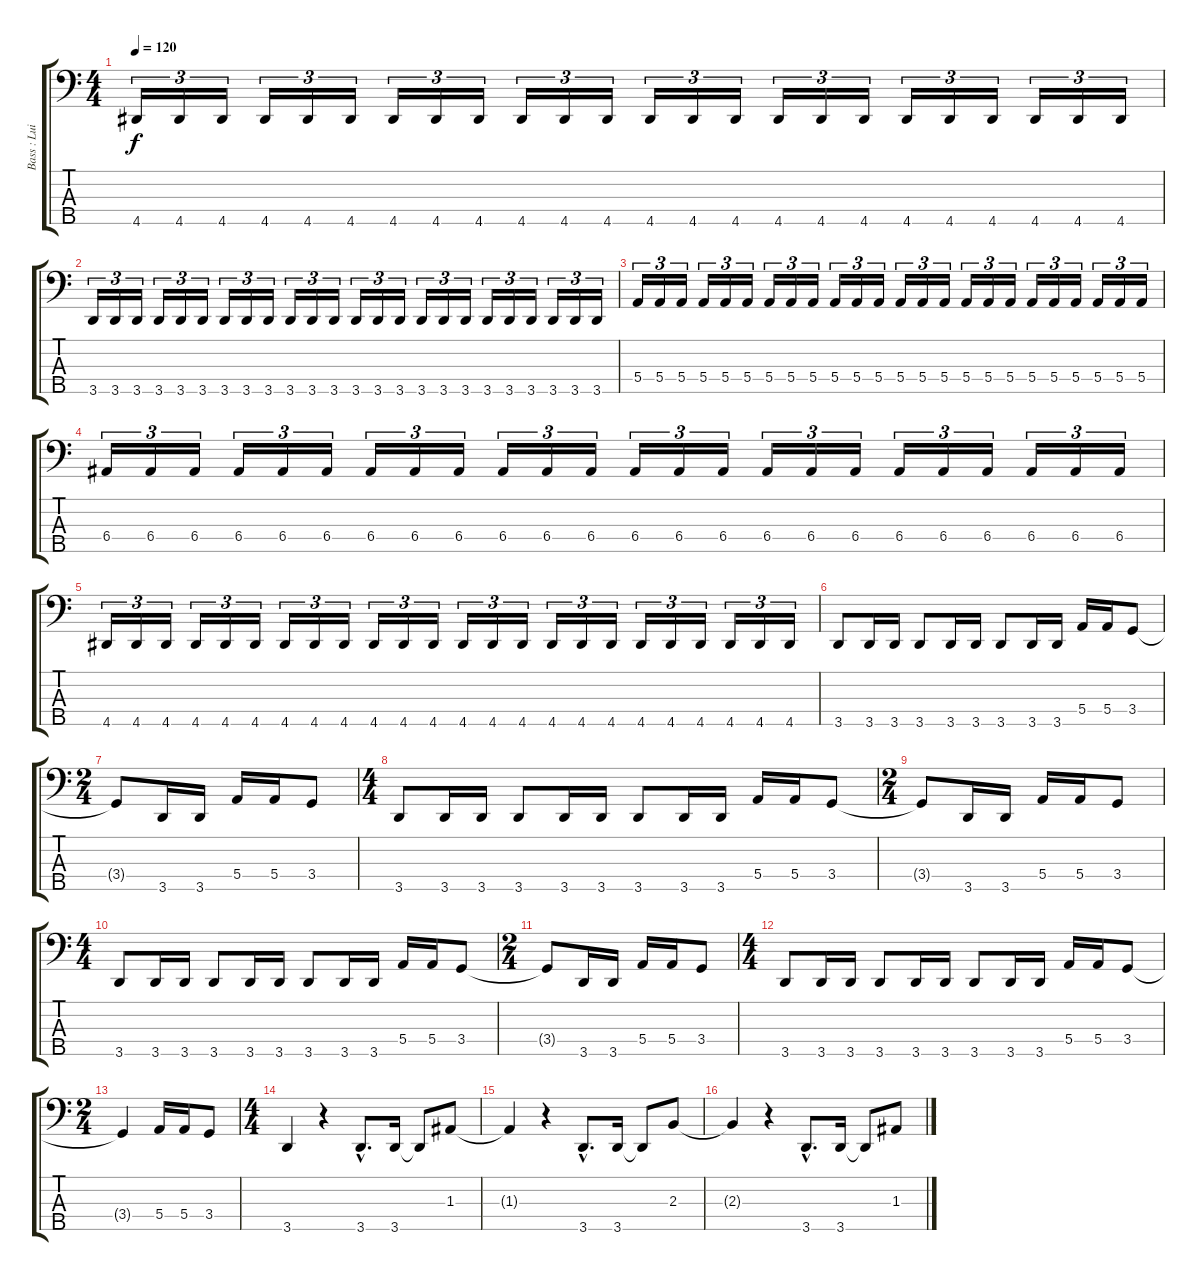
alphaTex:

\track ("Bass : Luis Mariutti" "Bass : Lui") {instrument slapbass1}
\staff {score tabs}
\tuning (G2 D2 A1 E1 B0) {hide}
\ts (4 4)
\tempo 120
\clef f4
\ks c
4.5.16{tu (3 2) dy f} 4.5.16{tu (3 2)} 4.5.16{tu (3 2)} 4.5.16{tu (3 2)} 4.5.16{tu (3 2)} 4.5.16{tu (3 2)} 4.5.16{tu (3 2)} 4.5.16{tu (3 2)} 4.5.16{tu (3 2)} 4.5.16{tu (3 2)} 4.5.16{tu (3 2)} 4.5.16{tu (3 2)} 4.5.16{tu (3 2)} 4.5.16{tu (3 2)} 4.5.16{tu (3 2)} 4.5.16{tu (3 2)} 4.5.16{tu (3 2)} 4.5.16{tu (3 2)} 4.5.16{tu (3 2)} 4.5.16{tu (3 2)} 4.5.16{tu (3 2)} 4.5.16{tu (3 2)} 4.5.16{tu (3 2)} 4.5.16{tu (3 2)} |
3.5.16{tu (3 2)} 3.5.16{tu (3 2)} 3.5.16{tu (3 2)} 3.5.16{tu (3 2)} 3.5.16{tu (3 2)} 3.5.16{tu (3 2)} 3.5.16{tu (3 2)} 3.5.16{tu (3 2)} 3.5.16{tu (3 2)} 3.5.16{tu (3 2)} 3.5.16{tu (3 2)} 3.5.16{tu (3 2)} 3.5.16{tu (3 2)} 3.5.16{tu (3 2)} 3.5.16{tu (3 2)} 3.5.16{tu (3 2)} 3.5.16{tu (3 2)} 3.5.16{tu (3 2)} 3.5.16{tu (3 2)} 3.5.16{tu (3 2)} 3.5.16{tu (3 2)} 3.5.16{tu (3 2)} 3.5.16{tu (3 2)} 3.5.16{tu (3 2)} |
5.4.16{tu (3 2)} 5.4.16{tu (3 2)} 5.4.16{tu (3 2)} 5.4.16{tu (3 2)} 5.4.16{tu (3 2)} 5.4.16{tu (3 2)} 5.4.16{tu (3 2)} 5.4.16{tu (3 2)} 5.4.16{tu (3 2)} 5.4.16{tu (3 2)} 5.4.16{tu (3 2)} 5.4.16{tu (3 2)} 5.4.16{tu (3 2)} 5.4.16{tu (3 2)} 5.4.16{tu (3 2)} 5.4.16{tu (3 2)} 5.4.16{tu (3 2)} 5.4.16{tu (3 2)} 5.4.16{tu (3 2)} 5.4.16{tu (3 2)} 5.4.16{tu (3 2)} 5.4.16{tu (3 2)} 5.4.16{tu (3 2)} 5.4.16{tu (3 2)} |
6.4.16{tu (3 2)} 6.4.16{tu (3 2)} 6.4.16{tu (3 2)} 6.4.16{tu (3 2)} 6.4.16{tu (3 2)} 6.4.16{tu (3 2)} 6.4.16{tu (3 2)} 6.4.16{tu (3 2)} 6.4.16{tu (3 2)} 6.4.16{tu (3 2)} 6.4.16{tu (3 2)} 6.4.16{tu (3 2)} 6.4.16{tu (3 2)} 6.4.16{tu (3 2)} 6.4.16{tu (3 2)} 6.4.16{tu (3 2)} 6.4.16{tu (3 2)} 6.4.16{tu (3 2)} 6.4.16{tu (3 2)} 6.4.16{tu (3 2)} 6.4.16{tu (3 2)} 6.4.16{tu (3 2)} 6.4.16{tu (3 2)} 6.4.16{tu (3 2)} |
4.5.16{tu (3 2)} 4.5.16{tu (3 2)} 4.5.16{tu (3 2)} 4.5.16{tu (3 2)} 4.5.16{tu (3 2)} 4.5.16{tu (3 2)} 4.5.16{tu (3 2)} 4.5.16{tu (3 2)} 4.5.16{tu (3 2)} 4.5.16{tu (3 2)} 4.5.16{tu (3 2)} 4.5.16{tu (3 2)} 4.5.16{tu (3 2)} 4.5.16{tu (3 2)} 4.5.16{tu (3 2)} 4.5.16{tu (3 2)} 4.5.16{tu (3 2)} 4.5.16{tu (3 2)} 4.5.16{tu (3 2)} 4.5.16{tu (3 2)} 4.5.16{tu (3 2)} 4.5.16{tu (3 2)} 4.5.16{tu (3 2)} 4.5.16{tu (3 2)} |
3.5.8 3.5.16 3.5.16 3.5.8 3.5.16 3.5.16 3.5.8 3.5.16 3.5.16 5.4.16 5.4.16 3.4.8 |
\ts (2 4)
3.4{t}.8 3.5.16 3.5.16 5.4.16 5.4.16 3.4.8 |
\ts (4 4)
3.5.8 3.5.16 3.5.16 3.5.8 3.5.16 3.5.16 3.5.8 3.5.16 3.5.16 5.4.16 5.4.16 3.4.8 |
\ts (2 4)
3.4{t}.8 3.5.16 3.5.16 5.4.16 5.4.16 3.4.8 |
\ts (4 4)
3.5.8 3.5.16 3.5.16 3.5.8 3.5.16 3.5.16 3.5.8 3.5.16 3.5.16 5.4.16 5.4.16 3.4.8 |
\ts (2 4)
3.4{t}.8 3.5.16 3.5.16 5.4.16 5.4.16 3.4.8 |
\ts (4 4)
3.5.8 3.5.16 3.5.16 3.5.8 3.5.16 3.5.16 3.5.8 3.5.16 3.5.16 5.4.16 5.4.16 3.4.8 |
\ts (2 4)
3.4{t}.4 5.4.16 5.4.16 3.4.8 |
\ts (4 4)
3.5.4 r.4 3.5{hac}.8{d} 3.5.16 3.5{t}.8 1.3.8 |
1.3{t}.4 r.4 3.5{hac}.8{d} 3.5.16 3.5{t}.8 2.3.8 |
2.3{t}.4 r.4 3.5{hac}.8{d} 3.5.16 3.5{t}.8 1.3.8
